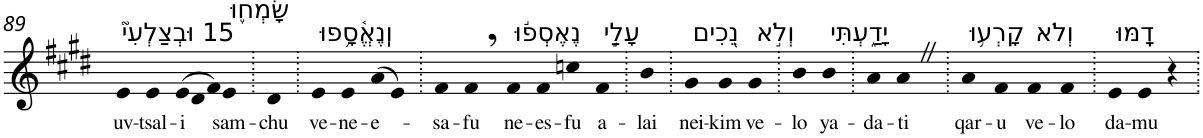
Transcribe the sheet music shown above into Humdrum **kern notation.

**kern	**text
*part1	*part1
*staff1	*staff1
*I"Piano	*
*I'Pno	*
!!LO:PB:g=z
*clefG2	*
*k[f#c#g#d#]	*
*E:	*
=89	=89
!LO:TX:a:t=15 וּבְצַלְעִי֮	!
!	!LO:LY:b
4e	uv-
!	!LO:LY:b
4e	-tsal-
*Xtuplet	*
!	!LO:LY:b
(>12e	-i
12d#	.
12f#)	.
!LO:TX:a:t=שָׂמְח֪וּ	!
!	!LO:LY:b
4e	sam-
=90.	=90.
!	!LO:LY:b
4d#	-chu
=91.	=91.
!LO:TX:a:t=וְֽנֶאֱ֫סָ֥פוּ	!
!	!LO:LY:b
4e	ve-
!	!LO:LY:b
4e	-ne-
!	!LO:LY:b
(>8a	-e-
8e)	.
=92.	=92.
!	!LO:LY:b
4f#	-sa-
!	!LO:LY:b
4f#,	-fu
!LO:TX:a:t=נֶאֶסְפ֬וּ	!
!	!LO:LY:b
4f#	ne-
!	!LO:LY:b
4f#	-es-
!	!LO:LY:b
4ccn	-fu
!LO:TX:a:t=עָלַ֣י	!
!	!LO:LY:b
4f#	a-
=93.	=93.
!	!LO:LY:b
4b	-lai
=94.	=94.
!LO:TX:a:t=נֵ֭כִים	!
!	!LO:LY:b
4g#	nei-
!	!LO:LY:b
4g#	-kim
!LO:TX:a:t=וְלֹ֣א	!
!	!LO:LY:b
4g#	ve-
=95.	=95.
!	!LO:LY:b
4b	-lo
!LO:TX:a:t=יָדַ֑עְתִּי	!
!	!LO:LY:b
4b	ya-
=96.	=96.
!	!LO:LY:b
4a	-da-
!	!LO:LY:b
4aZ	-ti
=97.	=97.
!LO:TX:a:t=קָרְע֥וּ	!
!	!LO:LY:b
4a	qar-
!	!LO:LY:b
4f#	-u
!LO:TX:a:t=וְלֹא	!
!	!LO:LY:b
4f#	ve-
!	!LO:LY:b
4f#	-lo
=98.	=98.
!LO:TX:a:t=דָֽמּוּ	!
!	!LO:LY:b
4e	da-
!	!LO:LY:b
4e	-mu
4r	.
=.	=.
*-	*-
